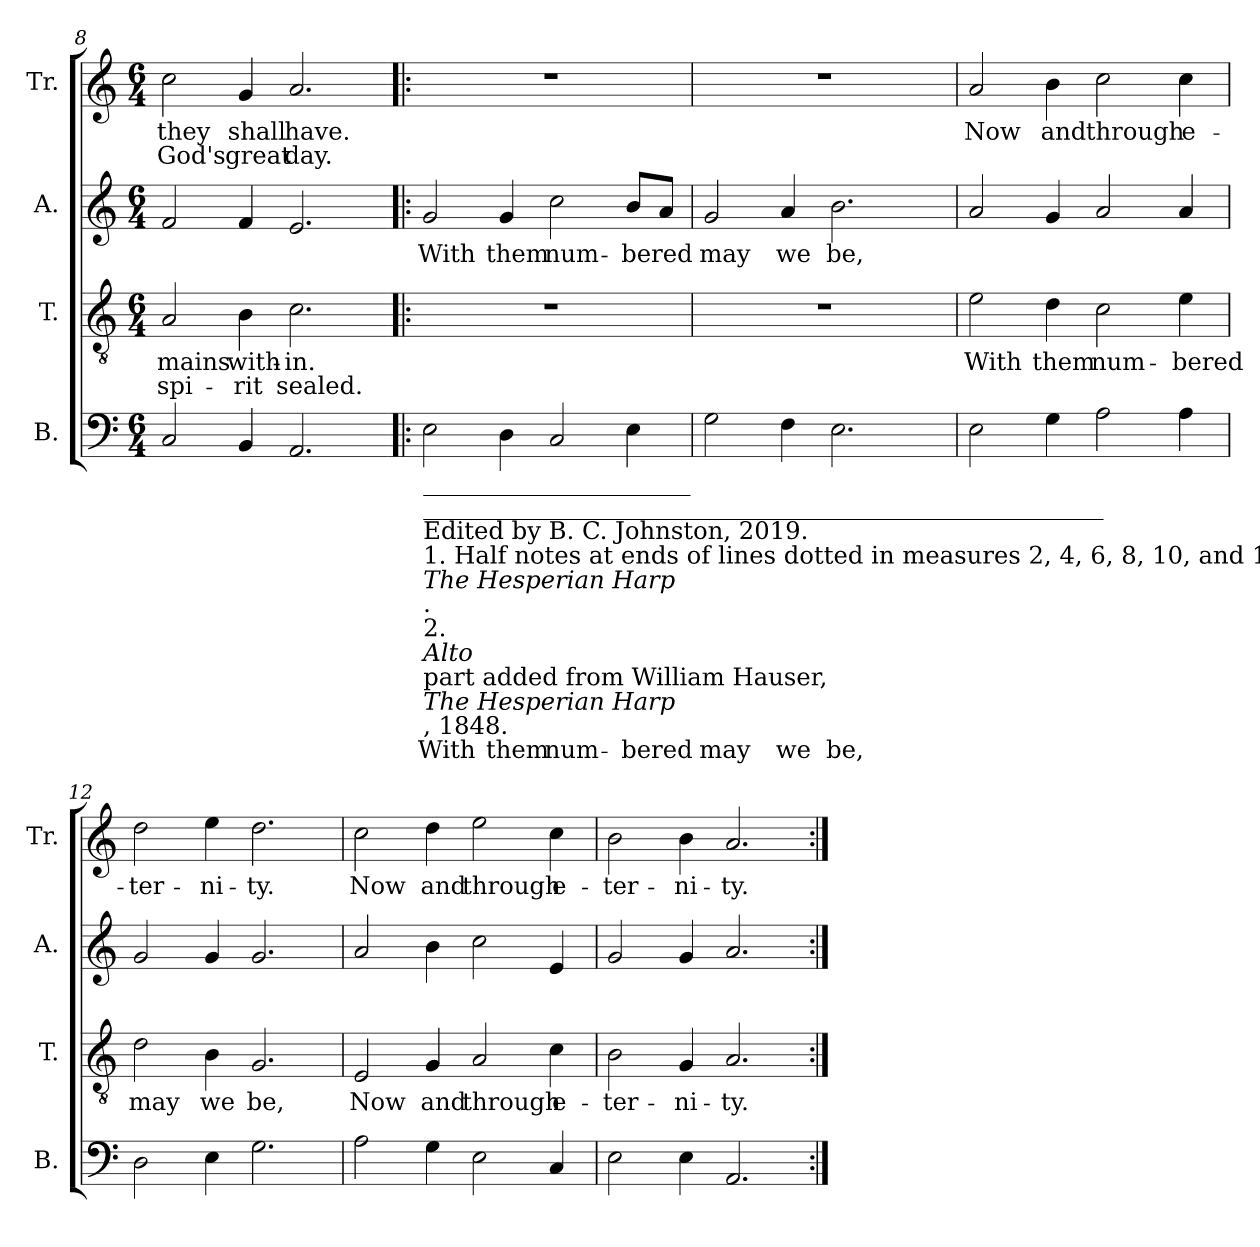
**kern	**text	**kern	**text	**text	**kern	**text	**kern	**text	**text
*part4	*part4	*part3	*part3	*part3	*part2	*part2	*part1	*part1	*part1
*staff4	*staff4	*staff3	*staff3	*staff3	*staff2	*staff2	*staff1	*staff1	*staff1
*I"B.	*	*I"T.	*	*	*I"A.	*	*I"Tr.	*	*
*I'B.	*	*I'T.	*	*	*I'A.	*	*I'Tr.	*	*
*clefF4	*	*clefGv2	*	*	*clefG2	*	*clefG2	*	*
*k[]	*	*k[]	*	*	*k[]	*	*k[]	*	*
*M6/4	*	*M6/4	*	*	*M6/4	*	*M6/4	*	*
=8	=8	=8	=8	=8	=8	=8	=8	=8	=8
!	!	!	!LO:LY:b	!LO:LY:b	!	!	!	!LO:LY:b	!LO:LY:b
2C!/	.	2A!/	-mains	spi-	2f!/	.	2cc!\	they	God's
!	!	!	!LO:LY:b	!LO:LY:b	!	!	!	!LO:LY:b	!LO:LY:b
4BB!/	.	4B!\	with-	-rit	4f!/	.	4g!/	shall	great
!	!	!	!LO:LY:b	!LO:LY:b	!	!	!	!LO:LY:b	!LO:LY:b
2.AA!/	.	2.c!\	-in.	sealed.	2.e!/	.	2.a!/	have.	day.
!!LO:LB:g=z
=9!|:	=9!|:	=9!|:	=9!|:	=9!|:	=9!|:	=9!|:	=9!|:	=9!|:	=9!|:
!LO:TX:b:t=______________________	!	!	!	!	!	!	!	!	!
!LO:TX:b:t=________________________________________________________	!	!	!	!	!	!	!	!	!
!LO:TX:b:t=Edited by B. C. Johnston, 2019.	!	!	!	!	!	!	!	!	!
!LO:TX:b:t=1. Half notes at ends of lines dotted in measures 2, 4, 6, 8, 10, and 12, as in	!	!	!	!	!	!	!	!	!
!LO:TX:b:i:t=The Hesperian Harp	!	!	!	!	!	!	!	!	!
!LO:TX:b:t=.	!	!	!	!	!	!	!	!	!
!LO:TX:b:t=2.	!	!	!	!	!	!	!	!	!
!LO:TX:b:i:t=Alto	!	!	!	!	!	!	!	!	!
!LO:TX:b:t=part added from William Hauser,	!	!	!	!	!	!	!	!	!
!LO:TX:b:i:t=The Hesperian Harp	!	!	!	!	!	!	!	!	!
!LO:TX:b:t=, 1848.	!	!	!	!	!	!	!	!	!
!	!LO:LY:b	!	!	!	!	!LO:LY:b	!	!	!
2E!\	With	1.r	.	.	2g!/	With	1.r	.	.
!	!LO:LY:b	!	!	!	!	!LO:LY:b	!	!	!
4D!\	them	.	.	.	4g!/	them	.	.	.
!	!LO:LY:b	!	!	!	!	!LO:LY:b	!	!	!
2C!/	num-	.	.	.	2cc!\	num-	.	.	.
!	!LO:LY:b	!	!	!	!	!LO:LY:b	!	!	!
4E!\	-bered	.	.	.	8b!/L	-bered	.	.	.
.	.	.	.	.	8a!/J	.	.	.	.
=10	=10	=10	=10	=10	=10	=10	=10	=10	=10
!	!LO:LY:b	!	!	!	!	!LO:LY:b	!	!	!
2G!\	may	1.r	.	.	2g!/	may	1.r	.	.
!	!LO:LY:b	!	!	!	!	!LO:LY:b	!	!	!
4F!\	we	.	.	.	4a!/	we	.	.	.
!	!LO:LY:b	!	!	!	!	!LO:LY:b	!	!	!
2.E!\	be,	.	.	.	2.b!\	be,	.	.	.
=11	=11	=11	=11	=11	=11	=11	=11	=11	=11
!	!	!	!LO:LY:b	!	!	!	!	!LO:LY:b	!
2E!\	.	2e!\	With	.	2a!/	.	2a!/	Now	.
!	!	!	!LO:LY:b	!	!	!	!	!LO:LY:b	!
4G!\	.	4d!\	them	.	4g!/	.	4b!\	and	.
!	!	!	!LO:LY:b	!	!	!	!	!LO:LY:b	!
2A!\	.	2c!\	num-	.	2a!/	.	2cc!\	through	.
!	!	!	!LO:LY:b	!	!	!	!	!LO:LY:b	!
4A!\	.	4e!\	-bered	.	4a!/	.	4cc!\	e-	.
=12	=12	=12	=12	=12	=12	=12	=12	=12	=12
!	!	!	!LO:LY:b	!	!	!	!	!LO:LY:b	!
2D!\	.	2d!\	may	.	2g!/	.	2dd!\	-ter-	.
!	!	!	!LO:LY:b	!	!	!	!	!LO:LY:b	!
4E!\	.	4B!\	we	.	4g!/	.	4ee!\	-ni-	.
!	!	!	!LO:LY:b	!	!	!	!	!LO:LY:b	!
2.G!\	.	2.G!/	be,	.	2.g!/	.	2.dd!\	-ty.	.
=13	=13	=13	=13	=13	=13	=13	=13	=13	=13
!	!	!	!LO:LY:b	!	!	!	!	!LO:LY:b	!
2A!\	.	2E!/	Now	.	2a!/	.	2cc!\	Now	.
!	!	!	!LO:LY:b	!	!	!	!	!LO:LY:b	!
4G!\	.	4G!/	and	.	4b!\	.	4dd!\	and	.
!	!	!	!LO:LY:b	!	!	!	!	!LO:LY:b	!
2E!\	.	2A!/	through	.	2cc!\	.	2ee!\	through	.
!	!	!	!LO:LY:b	!	!	!	!	!LO:LY:b	!
4C!/	.	4c!\	e-	.	4e!/	.	4cc!\	e-	.
=14	=14	=14	=14	=14	=14	=14	=14	=14	=14
!	!	!	!LO:LY:b	!	!	!	!	!LO:LY:b	!
2E!\	.	2B!\	-ter-	.	2g!/	.	2b!\	-ter-	.
!	!	!	!LO:LY:b	!	!	!	!	!LO:LY:b	!
4E!\	.	4G!/	-ni-	.	4g!/	.	4b!\	-ni-	.
!	!	!	!LO:LY:b	!	!	!	!	!LO:LY:b	!
2.AA!/	.	2.A!/	-ty.	.	2.a!/	.	2.a!/	-ty.	.
=:|!	=:|!	=:|!	=:|!	=:|!	=:|!	=:|!	=:|!	=:|!	=:|!
*-	*-	*-	*-	*-	*-	*-	*-	*-	*-
